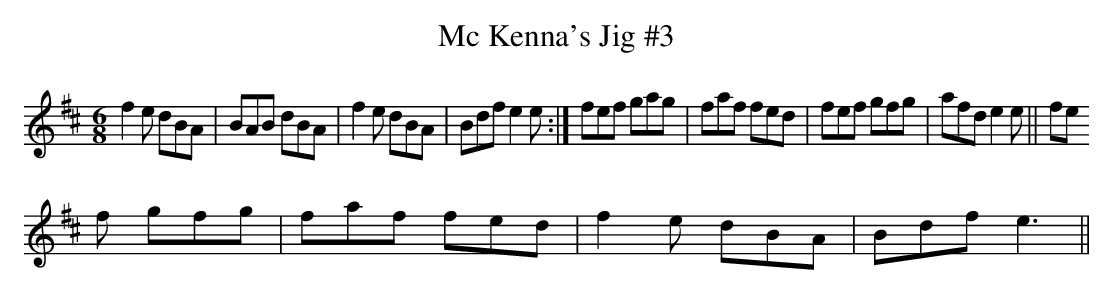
X:1
T:Mc Kenna's Jig #3
M:6/8
L:1/8
K:D
f2 e dBA|BAB dBA|f2 e dBA|Bdf e2 e:|fef gag|faf fed|fef gfg|afd e2 e||fe
f gfg|faf fed|f2 e dBA|Bdf e3  ||
